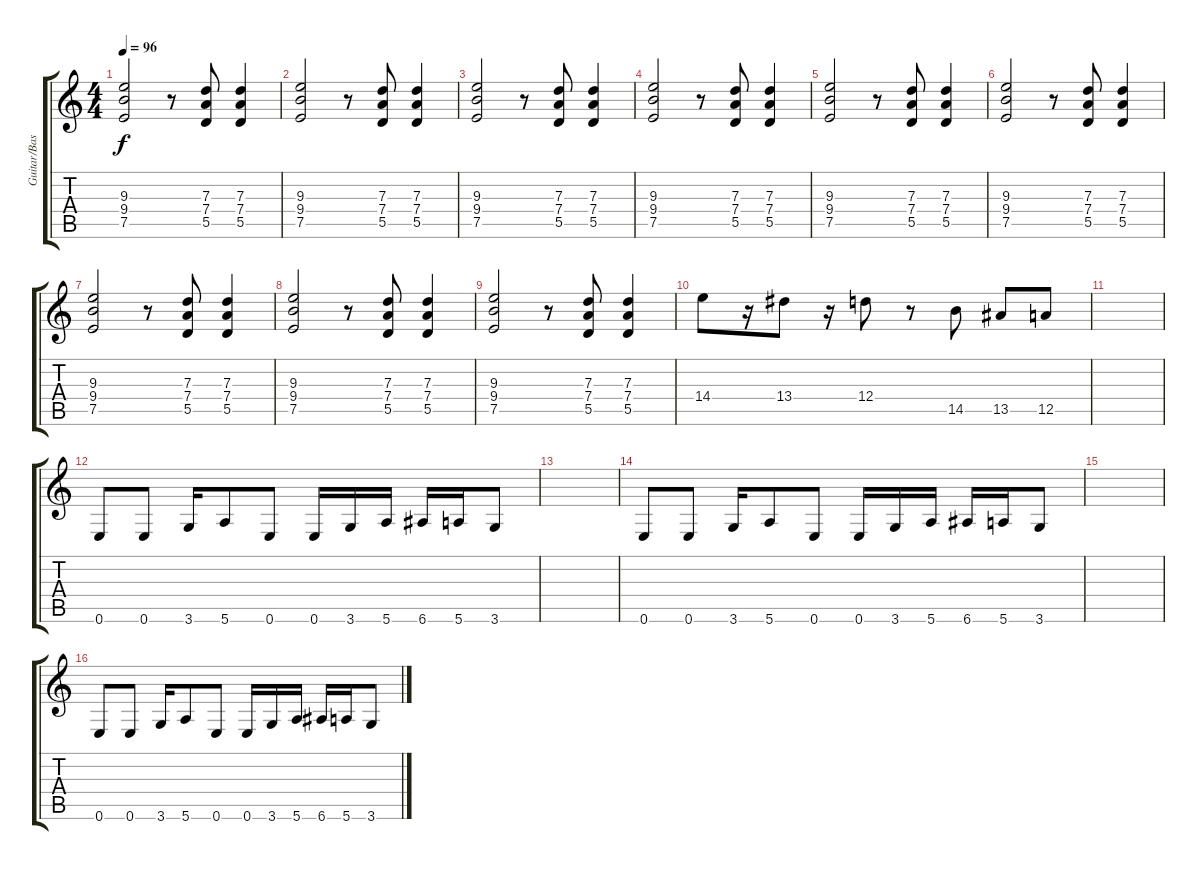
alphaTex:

\track ("Guitar/Bass 2" "Guitar/Bas") {instrument electricbasspick}
\staff {score tabs}
\tuning (E4 B3 G3 D3 A2 E2) {hide}
\ts (4 4)
\tempo 96
\clef g2
\ks c
(9.3 9.4 7.5).2{dy f instrument distortionguitar} r.8 (7.3 7.4 5.5).8 (7.3 7.4 5.5).4 |
(9.3 9.4 7.5).2{instrument distortionguitar} r.8 (7.3 7.4 5.5).8 (7.3 7.4 5.5).4 |
(9.3 9.4 7.5).2{volume 10 instrument distortionguitar} r.8 (7.3 7.4 5.5).8 (7.3 7.4 5.5).4 |
(9.3 9.4 7.5).2{instrument distortionguitar} r.8 (7.3 7.4 5.5).8 (7.3 7.4 5.5).4 |
(9.3 9.4 7.5).2{instrument distortionguitar} r.8 (7.3 7.4 5.5).8 (7.3 7.4 5.5).4 |
(9.3 9.4 7.5).2{instrument distortionguitar} r.8 (7.3 7.4 5.5).8 (7.3 7.4 5.5).4 |
(9.3 9.4 7.5).2{volume 10 instrument distortionguitar} r.8 (7.3 7.4 5.5).8 (7.3 7.4 5.5).4 |
(9.3 9.4 7.5).2{instrument distortionguitar} r.8 (7.3 7.4 5.5).8 (7.3 7.4 5.5).4 |
(9.3 9.4 7.5).2{instrument distortionguitar} r.8 (7.3 7.4 5.5).8 (7.3 7.4 5.5).4 |
14.4.8{instrument electricbasspick} r.16 13.4.8 r.16 12.4.8 r.8 14.5.8 13.5.8 12.5.8 |
|
0.6.8 0.6.8 3.6.16 5.6.8 0.6.8 0.6.16 3.6.16 5.6.16 6.6.16 5.6.16 3.6.8 |
|
0.6.8 0.6.8 3.6.16 5.6.8 0.6.8 0.6.16 3.6.16 5.6.16 6.6.16 5.6.16 3.6.8 |
|
0.6.8 0.6.8 3.6.16 5.6.8 0.6.8 0.6.16 3.6.16 5.6.16 6.6.16 5.6.16 3.6.8
